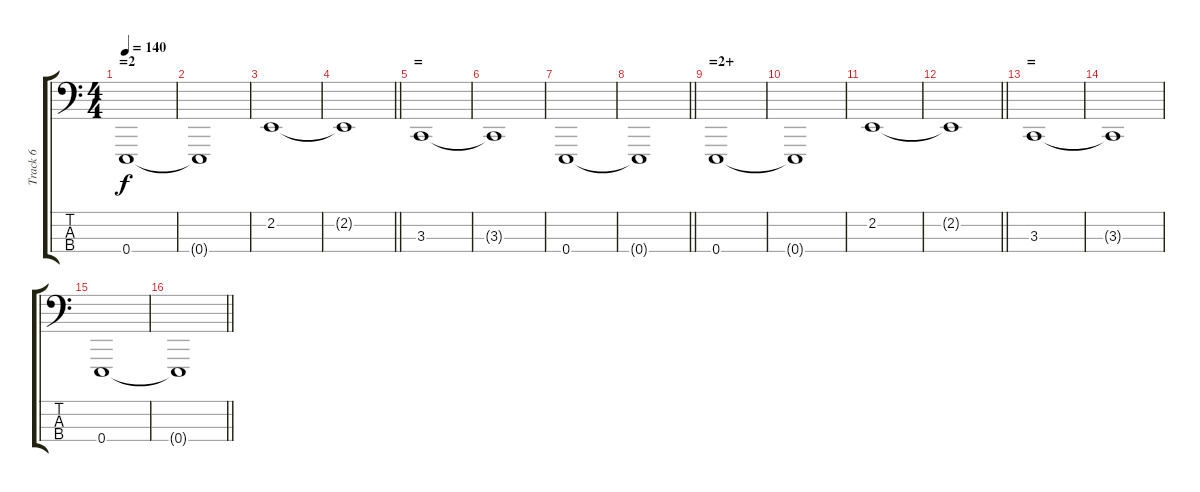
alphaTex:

\track ("Track 6" "Track 6") {instrument brightacousticpiano}
\staff {score tabs}
\tuning (G2 D2 A1 E1) {hide}
\ts (4 4)
\section ("" "=2")
\tempo 140
\clef f4
\ks c
0.4.1{dy f} |
0.4{t}.1 |
2.2.1 |
\barLineRight lightlight
2.2{t}.1 |
\section ("" "=")
3.3.1 |
3.3{t}.1 |
0.4.1 |
\barLineRight lightlight
0.4{t}.1 |
\section ("" "=2+")
0.4.1 |
0.4{t}.1 |
2.2.1 |
\barLineRight lightlight
2.2{t}.1 |
\section ("" "=")
3.3.1 |
3.3{t}.1 |
0.4.1 |
\barLineRight lightlight
0.4{t}.1
